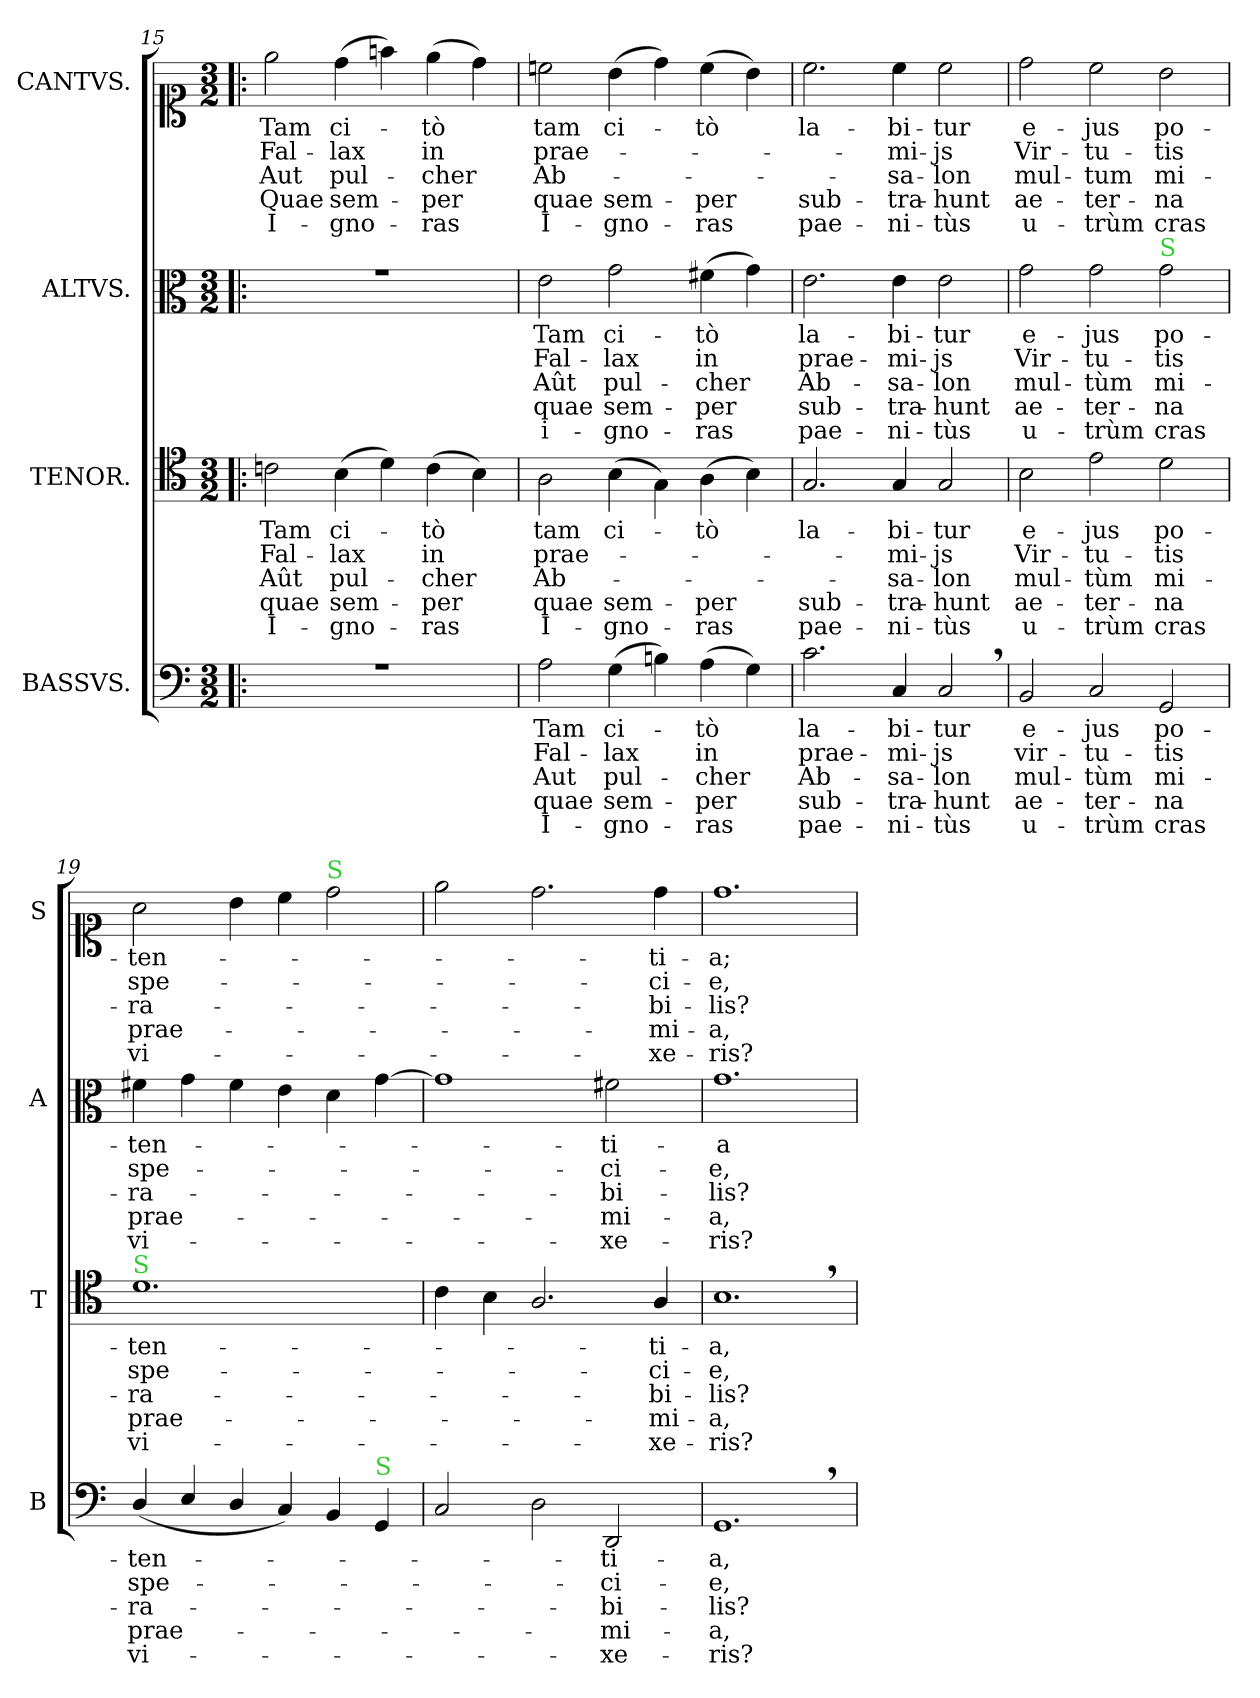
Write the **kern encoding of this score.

**kern	**text	**text	**text	**text	**text	**kern	**text	**text	**text	**text	**text	**kern	**text	**text	**text	**text	**text	**kern	**text	**text	**text	**text	**text
*part4	*part4	*part4	*part4	*part4	*part4	*part3	*part3	*part3	*part3	*part3	*part3	*part2	*part2	*part2	*part2	*part2	*part2	*part1	*part1	*part1	*part1	*part1	*part1
*staff4	*staff4	*staff4	*staff4	*staff4	*staff4	*staff3	*staff3	*staff3	*staff3	*staff3	*staff3	*staff2	*staff2	*staff2	*staff2	*staff2	*staff2	*staff1	*staff1	*staff1	*staff1	*staff1	*staff1
*I"BASSVS.	*	*	*	*	*	*I"TENOR.	*	*	*	*	*	*I"ALTVS.	*	*	*	*	*	*I"CANTVS.	*	*	*	*	*
*I'B	*	*	*	*	*	*I'T	*	*	*	*	*	*I'A	*	*	*	*	*	*I'S	*	*	*	*	*
*clefF4	*	*	*	*	*	*clefC4	*	*	*	*	*	*clefC3	*	*	*	*	*	*clefC1	*	*	*	*	*
*k[]	*	*	*	*	*	*k[]	*	*	*	*	*	*k[]	*	*	*	*	*	*k[]	*	*	*	*	*
*M3/2	*	*	*	*	*	*M3/2	*	*	*	*	*	*M3/2	*	*	*	*	*	*M3/2	*	*	*	*	*
=15!|:	=15!|:	=15!|:	=15!|:	=15!|:	=15!|:	=15!|:	=15!|:	=15!|:	=15!|:	=15!|:	=15!|:	=15!|:	=15!|:	=15!|:	=15!|:	=15!|:	=15!|:	=15!|:	=15!|:	=15!|:	=15!|:	=15!|:	=15!|:
1.rA	.	.	.	.	.	2cn\	Tam	Fal-	Aût	quae	I-	1.rg	.	.	.	.	.	2ee\	Tam	Fal-	Aut	Quae	I-
.	.	.	.	.	.	(4B\	ci-	-lax	pul-	sem-	-gno-	.	.	.	.	.	.	(4dd\	ci-	-lax	pul-	sem-	-gno-
.	.	.	.	.	.	4d\)	.	.	.	.	.	.	.	.	.	.	.	4ffn\)	.	.	.	.	.
.	.	.	.	.	.	(4c\	-tò	in	-cher	-per	-ras	.	.	.	.	.	.	(4ee\	-tò	in	-cher	-per	-ras
.	.	.	.	.	.	4B\)	.	.	.	.	.	.	.	.	.	.	.	4dd\)	.	.	.	.	.
=16	=16	=16	=16	=16	=16	=16	=16	=16	=16	=16	=16	=16	=16	=16	=16	=16	=16	=16	=16	=16	=16	=16	=16
!	!	!	!	!	!	!	!	!	!	!	!LO:LY:i	!	!	!	!	!	!	!	!	!	!	!LO:LY:i	!
2A\	Tam	Fal-	Aut	quae	I-	2A\	tam	prae-	Ab-	quae	I-	2e\	Tam	Fal-	Aût	quae	i-	2ccn\	tam	prae-	Ab-	quae	I-
!	!	!	!	!	!	!	!	!	!	!	!LO:LY:i	!	!	!	!	!	!	!	!	!	!	!LO:LY:i	!
(4G\	ci-	-lax	pul-	sem-	-gno-	(4B\	ci-	.	.	sem-	-gno-	2g\	ci-	-lax	pul-	sem-	-gno-	(4b\	ci-	.	.	sem-	-gno-
4Bn\)	.	.	.	.	.	4G\)	.	.	.	.	.	.	.	.	.	.	.	4dd\)	.	.	.	.	.
!	!	!	!	!	!	!	!	!	!	!	!LO:LY:i	!	!	!	!	!	!	!	!	!	!	!LO:LY:i	!
(4A\	-tò	in	-cher	-per	-ras	(4A\	-tò	.	.	-per	-ras	(4f#X\	-tò	in	-cher	-per	-ras	(4cc\	-tò	.	.	-per	-ras
4G\)	.	.	.	.	.	4B\)	.	.	.	.	.	4g\)	.	.	.	.	.	4b\)	.	.	.	.	.
=17	=17	=17	=17	=17	=17	=17	=17	=17	=17	=17	=17	=17	=17	=17	=17	=17	=17	=17	=17	=17	=17	=17	=17
2.c\	la-	prae-	Ab-	sub-	pae-	2.G/	la-	.	.	sub-	pae-	2.e\	la-	prae-	Ab-	sub-	pae-	2.cc\	la-	.	.	sub-	pae-
4C/	-bi-	-mi-	-sa-	-tra-	-ni-	4G/	-bi-	-mi-	-sa-	-tra-	-ni-	4e\	-bi-	-mi-	-sa-	-tra-	-ni-	4cc\	-bi-	-mi-	-sa-	-tra-	-ni-
2C,/	-tur	-js	-lon	-hunt	-tùs	2G/	-tur	-js	-lon	-hunt	-tùs	2e\	-tur	-js	-lon	-hunt	-tùs	2cc\	-tur	-js	-lon	-hunt	-tùs
=18	=18	=18	=18	=18	=18	=18	=18	=18	=18	=18	=18	=18	=18	=18	=18	=18	=18	=18	=18	=18	=18	=18	=18
2BB/	e-	vir-	mul-	ae-	u-	2B\	e-	Vir-	mul-	ae-	u-	2g\	e-	Vir-	mul-	ae-	u-	2dd\	e-	Vir-	mul-	ae-	u-
2C/	-jus	-tu-	-tùm	-ter-	-trùm	2e\	-jus	-tu-	-tùm	-ter-	-trùm	2g\	-jus	-tu-	-tùm	-ter-	-trùm	2cc\	-jus	-tu-	-tum	-ter-	-trùm
!	!	!	!	!	!	!	!	!	!	!	!	!LO:TX:a:color=limegreen:t=S	!	!	!	!	!	!	!	!	!	!	!
2GG/	po-	-tis	mi-	-na	cras	2d\	po-	-tis	mi-	-na	cras	2g\	po-	-tis	mi-	-na	cras	2b\	po-	-tis	mi-	-na	cras
=19	=19	=19	=19	=19	=19	=19	=19	=19	=19	=19	=19	=19	=19	=19	=19	=19	=19	=19	=19	=19	=19	=19	=19
!	!	!	!	!	!	!LO:TX:a:color=limegreen:t=S	!	!	!	!	!	!	!	!	!	!	!	!	!	!	!	!	!
(4D/	-ten-	spe-	-ra-	prae-	vi-	1.d	-ten-	spe-	-ra-	prae-	vi-	4f#X\	-ten-	spe-	-ra-	prae-	vi-	2a\	-ten-	spe-	-ra-	prae-	vi-
4E/	.	.	.	.	.	.	.	.	.	.	.	4g\	.	.	.	.	.	.	.	.	.	.	.
4D/	.	.	.	.	.	.	.	.	.	.	.	4f#\	.	.	.	.	.	4b\	.	.	.	.	.
4C/)	.	.	.	.	.	.	.	.	.	.	.	4e\	.	.	.	.	.	4cc\	.	.	.	.	.
!	!	!	!	!	!	!	!	!	!	!	!	!	!	!	!	!	!	!LO:TX:a:color=limegreen:t=S	!	!	!	!	!
4BB/	.	.	.	.	.	.	.	.	.	.	.	4d\	.	.	.	.	.	2dd\	.	.	.	.	.
!LO:TX:a:color=limegreen:t=S	!	!	!	!	!	!	!	!	!	!	!	!	!	!	!	!	!	!	!	!	!	!	!
4GG/	.	.	.	.	.	.	.	.	.	.	.	[4g\	.	.	.	.	.	.	.	.	.	.	.
=20	=20	=20	=20	=20	=20	=20	=20	=20	=20	=20	=20	=20	=20	=20	=20	=20	=20	=20	=20	=20	=20	=20	=20
2C/	.	.	.	.	.	4c\	.	.	.	.	.	1g]	.	.	.	.	.	2ee\	.	.	.	.	.
.	.	.	.	.	.	4B\	.	.	.	.	.	.	.	.	.	.	.	.	.	.	.	.	.
2D\	.	.	.	.	.	2.A/	.	.	.	.	.	.	.	.	.	.	.	2.dd\	.	.	.	.	.
2DD/	-ti-	-ci-	-bi-	-mi-	-xe-	.	.	.	.	.	.	2f#X\	-ti-	-ci-	-bi-	-mi-	-xe-	.	.	.	.	.	.
.	.	.	.	.	.	4A/	-ti-	-ci-	-bi-	-mi-	-xe-	.	.	.	.	.	.	4dd\	-ti-	-ci-	-bi-	-mi-	-xe-
=21	=21	=21	=21	=21	=21	=21	=21	=21	=21	=21	=21	=21	=21	=21	=21	=21	=21	=21	=21	=21	=21	=21	=21
1.GG,	-a,	-e,	-lis?	-a,	-ris?	1.B,	-a,	-e,	-lis?	-a,	-ris?	1.g	-a	-e,	-lis?	-a,	-ris?	1.dd	-a;	-e,	-lis?	-a,	-ris?
=	=	=	=	=	=	=	=	=	=	=	=	=	=	=	=	=	=	=	=	=	=	=	=
*-	*-	*-	*-	*-	*-	*-	*-	*-	*-	*-	*-	*-	*-	*-	*-	*-	*-	*-	*-	*-	*-	*-	*-
